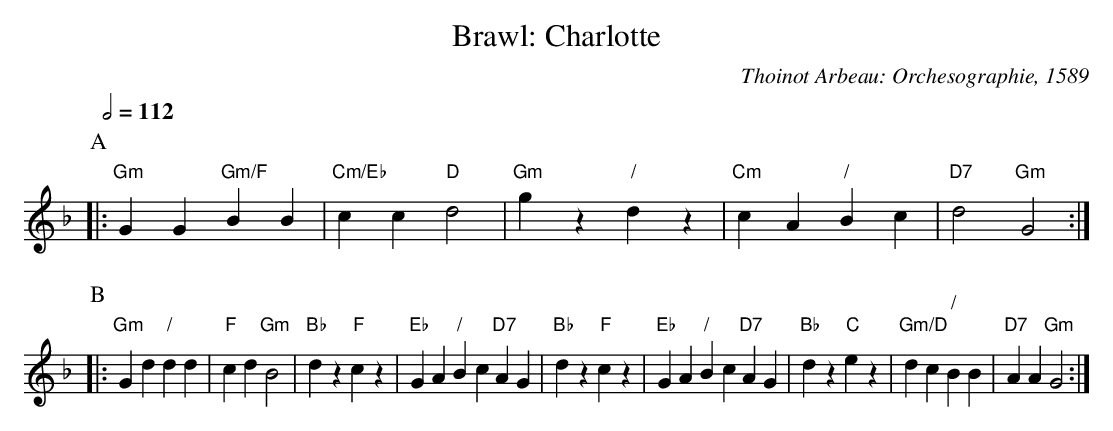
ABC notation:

X:1
T:Brawl: Charlotte
Q:1/2=112
M:none
L:1/4
C:Thoinot Arbeau: Orchesographie, 1589
K:F
P:A
|: "Gm"GG "Gm/F"BB | "Cm/Eb"cc "D"d2 | "Gm"gz "/"dz | "Cm"cA "/"Bc | "D7"d2 "Gm"G2 :|
P:B
|: "Gm"Gd "/"dd | "F"cd "Gm"B2 | "Bb"dz "F"cz | "Eb"GA "/"Bc "D7"AG | "Bb"dz "F"cz | "Eb"GA "/"Bc "D7"AG |\
"Bb"dz "C"ez | "Gm/D"dc "/"BB | "D7"AA "Gm"G2 :|
